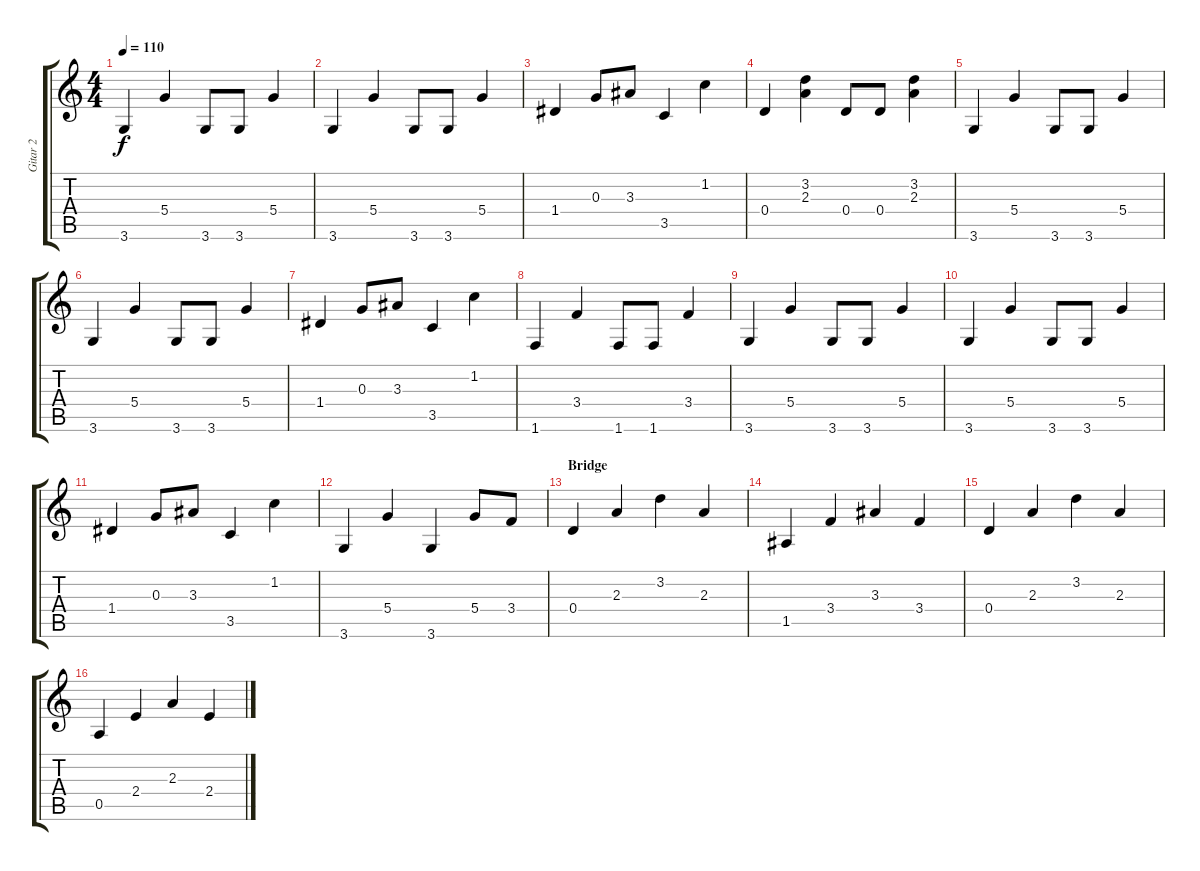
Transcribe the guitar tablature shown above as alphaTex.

\track ("Gitar 2" "Gitar 2") {instrument overdrivenguitar}
\staff {score tabs}
\tuning (E4 B3 G3 D3 A2 E2) {hide}
\ts (4 4)
\tempo 110
\clef g2
\ks c
3.6.4{dy f} 5.4.4 3.6.8 3.6.8 5.4.4 |
3.6.4 5.4.4 3.6.8 3.6.8 5.4.4 |
1.4.4 0.3.8 3.3.8 3.5.4 1.2.4 |
0.4.4 (3.2 2.3).4 0.4.8 0.4.8 (3.2 2.3).4 |
3.6.4 5.4.4 3.6.8 3.6.8 5.4.4 |
3.6.4 5.4.4 3.6.8 3.6.8 5.4.4 |
1.4.4 0.3.8 3.3.8 3.5.4 1.2.4 |
1.6.4 3.4.4 1.6.8 1.6.8 3.4.4 |
3.6.4 5.4.4 3.6.8 3.6.8 5.4.4 |
3.6.4 5.4.4 3.6.8 3.6.8 5.4.4 |
1.4.4 0.3.8 3.3.8 3.5.4 1.2.4 |
3.6.4 5.4.4 3.6.4 5.4.8 3.4.8 |
\section ("" "Bridge")
0.4.4 2.3.4 3.2.4 2.3.4 |
1.5.4 3.4.4 3.3.4 3.4.4 |
0.4.4 2.3.4 3.2.4 2.3.4 |
0.5.4 2.4.4 2.3.4 2.4.4
